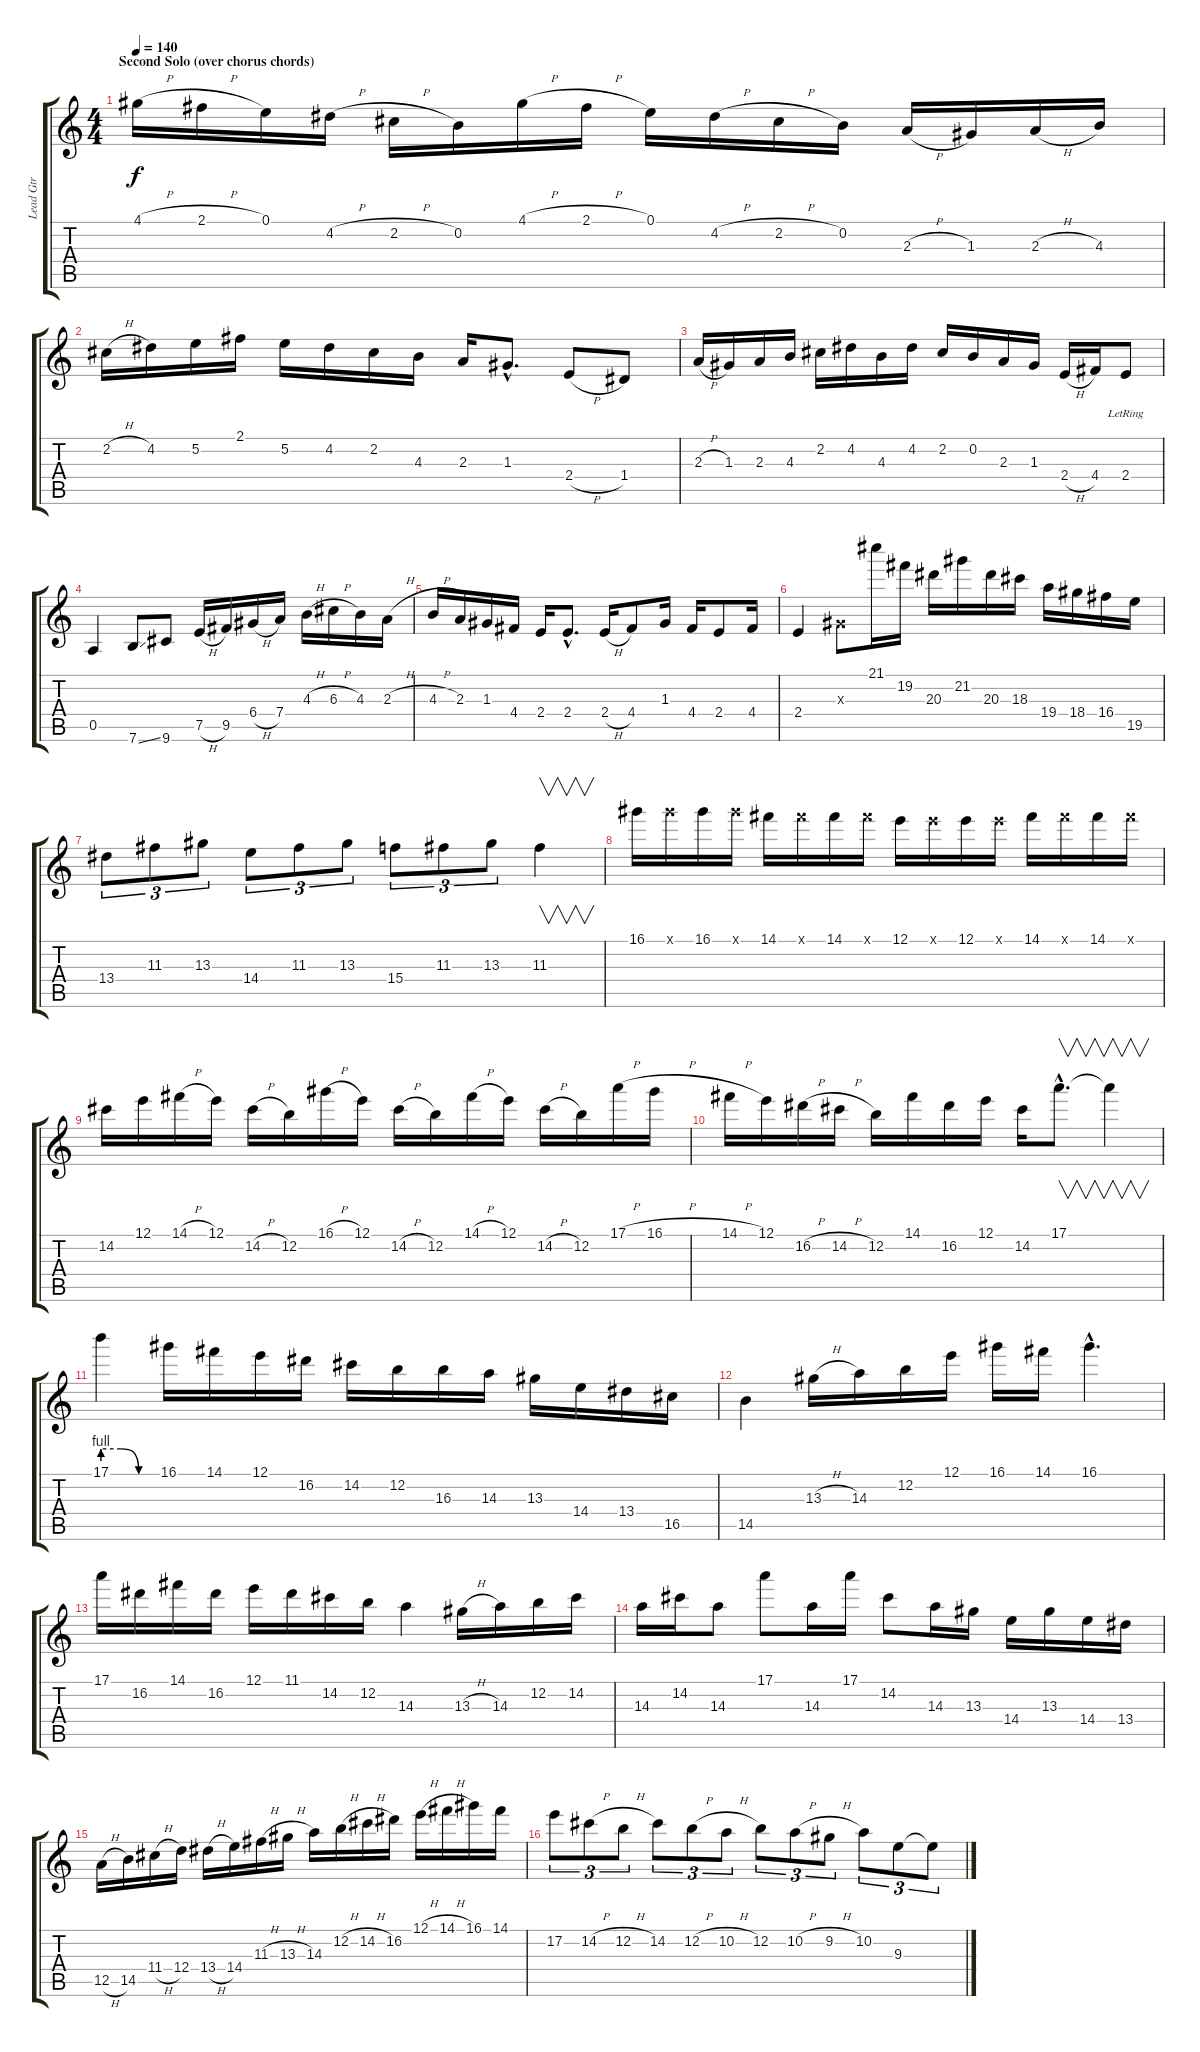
\track ("Lead Gtr" "Lead Gtr") {instrument overdrivenguitar}
\staff {score tabs}
\tuning (E4 B3 G3 D3 A2 E2) {hide}
\ts (4 4)
\section ("" "Second Solo (over chorus chords)")
\tempo 140
\clef g2
\ks c
4.1{h}.16{dy f} 2.1{h}.16 0.1.16 4.2{h}.16 2.2{h}.16 0.2.16 4.1{h}.16 2.1{h}.16 0.1.16 4.2{h}.16 2.2{h}.16 0.2.16 2.3{h}.16 1.3.16 2.3{h}.16 4.3.16 |
2.2{h}.16 4.2.16 5.2.16 2.1.16 5.2.16 4.2.16 2.2.16 4.3.16 2.3.16 1.3{hac}.8{d} 2.4{h}.8 1.4.8 |
2.3{h}.16 1.3.16 2.3.16 4.3.16 2.2.16 4.2.16 4.3.16 4.2.16 2.2.16 0.2.16 2.3.16 1.3.16 2.4{h}.16 4.4.16 2.4{lr}.8 |
0.5.4 7.6{ss}.8 9.6.8 7.5{h}.16 9.5.16 6.4{h}.16 7.4.16 4.3{h}.16 6.3{h}.16 4.3.16 2.3{h}.16 |
4.3{h}.16 2.3.16 1.3.16 4.4.16 2.4.16 2.4{hac}.8{d} 2.4{h}.16 4.4.8 1.3.16 4.4.16 2.4.8 4.4.16 |
2.4.4 1.3{x}.8 21.1.16 19.2.16 20.3.16 21.2.16 20.3.16 18.3.16 19.4.16 18.4.16 16.4.16 19.5.16 |
13.4.8{tu (3 2)} 11.3.8{tu (3 2)} 13.3.8{tu (3 2)} 14.4.8{tu (3 2)} 11.3.8{tu (3 2)} 13.3.8{tu (3 2)} 15.4.8{tu (3 2)} 11.3.8{tu (3 2)} 13.3.8{tu (3 2)} 11.3.4{v} |
16.1.16 16.1{x}.16 16.1.16 16.1{x}.16 14.1.16 14.1{x}.16 14.1.16 14.1{x}.16 12.1.16 12.1{x}.16 12.1.16 12.1{x}.16 14.1.16 14.1{x}.16 14.1.16 14.1{x}.16 |
14.2.16 12.1.16 14.1{h}.16 12.1.16 14.2{h}.16 12.2.16 16.1{h}.16 12.1.16 14.2{h}.16 12.2.16 14.1{h}.16 12.1.16 14.2{h}.16 12.2.16 17.1{h}.16 16.1{h}.16 |
14.1{h}.16 12.1.16 16.2{h}.16 14.2{h}.16 12.2.16 14.1.16 16.2.16 12.1.16 14.2.16 17.1{hac}.8{v d} 17.1{t}.4{v} |
17.1{be (custom 0 4 20 4 40 0 60 0)}.4 16.1.16 14.1.16 12.1.16 16.2.16 14.2.16 12.2.16 16.3.16 14.3.16 13.3.16 14.4.16 13.4.16 16.5.16 |
14.5.4 13.3{h}.16 14.3.16 12.2.16 12.1.16 16.1.16 14.1.16 16.1{hac}.4{d} |
17.1.16 16.2.16 14.1.16 16.2.16 12.1.16 11.1.16 14.2.16 12.2.16 14.3.4 13.3{h}.16 14.3.16 12.2.16 14.2.16 |
14.3.16 14.2.16 14.3.8 17.1.8 14.3.16 17.1.16 14.2.8 14.3.16 13.3.16 14.4.16 13.3.16 14.4.16 13.4.16 |
12.5{h}.16 14.5.16 11.4{h}.16 12.4.16 13.4{h}.16 14.4.16 11.3{h}.16 13.3{h}.16 14.3.16 12.2{h}.16 14.2{h}.16 16.2.16 12.1{h}.16 14.1{h}.16 16.1.16 14.1.16 |
17.2.8{tu (3 2)} 14.2{h}.8{tu (3 2)} 12.2{h}.8{tu (3 2)} 14.2.8{tu (3 2)} 12.2{h}.8{tu (3 2)} 10.2{h}.8{tu (3 2)} 12.2.8{tu (3 2)} 10.2{h}.8{tu (3 2)} 9.2{h}.8{tu (3 2)} 10.2.8{tu (3 2)} 9.3.8{tu (3 2)} 9.3{t}.8{tu (3 2)}
